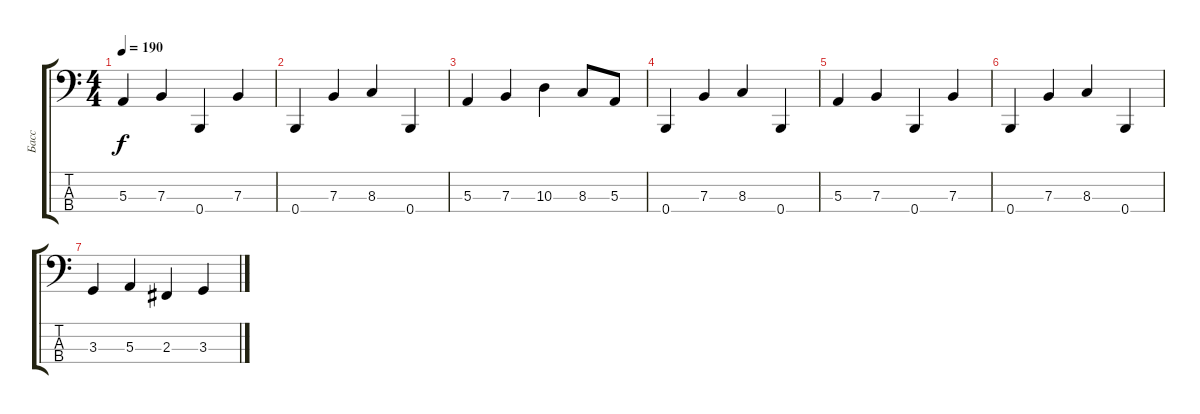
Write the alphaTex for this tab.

\track ("Басс" "Басс") {instrument electricbassfinger}
\staff {score tabs}
\tuning (D2 A1 E1 B0) {hide}
\ts (4 4)
\tempo 190
\clef f4
\ks c
5.3.4{dy f} 7.3.4 0.4.4 7.3.4 |
0.4.4 7.3.4 8.3.4 0.4.4 |
5.3.4 7.3.4 10.3.4 8.3.8 5.3.8 |
0.4.4 7.3.4 8.3.4 0.4.4 |
5.3.4 7.3.4 0.4.4 7.3.4 |
0.4.4 7.3.4 8.3.4 0.4.4 |
3.3.4 5.3.4 2.3.4 3.3.4
